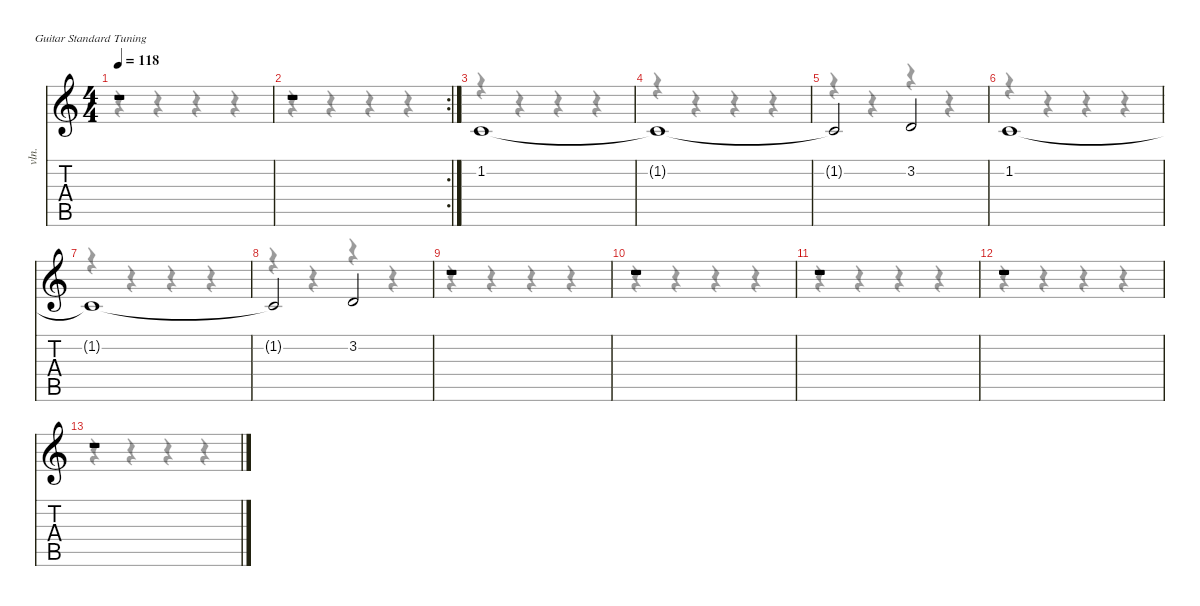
\defaultSystemsLayout 4
\hideDynamics
\bracketExtendMode nobrackets
\track ("Strings" "vln.") {instrument stringensemble1}
\staff {score tabs}
\tuning (E4 B3 G3 D3 A2 E2)
\voice
\ts (4 4)
\tempo 118
\clef g2
\ks c
r.1{dy f} |
\rc 2
r.1 |
1.2.1 |
1.2{t}.1 |
1.2{t}.2 3.2.2 |
1.2.1 |
1.2{t}.1 |
1.2{t}.2 3.2.2 |
r.1 |
r.1 |
r.1 |
r.1 |
r.1
\voice
\clef g2
\ottava regular
\simile none
\ks c
r.4{dy mf} r.4 r.4 r.4 |
r.4 r.4 r.4 r.4 |
r.4 r.4 r.4 r.4 |
r.4 r.4 r.4 r.4 |
r.4 r.4 r.4 r.4 |
r.4 r.4 r.4 r.4 |
r.4 r.4 r.4 r.4 |
r.4 r.4 r.4 r.4 |
r.4 r.4 r.4 r.4 |
r.4 r.4 r.4 r.4 |
r.4 r.4 r.4 r.4 |
r.4 r.4 r.4 r.4 |
r.4 r.4 r.4 r.4
